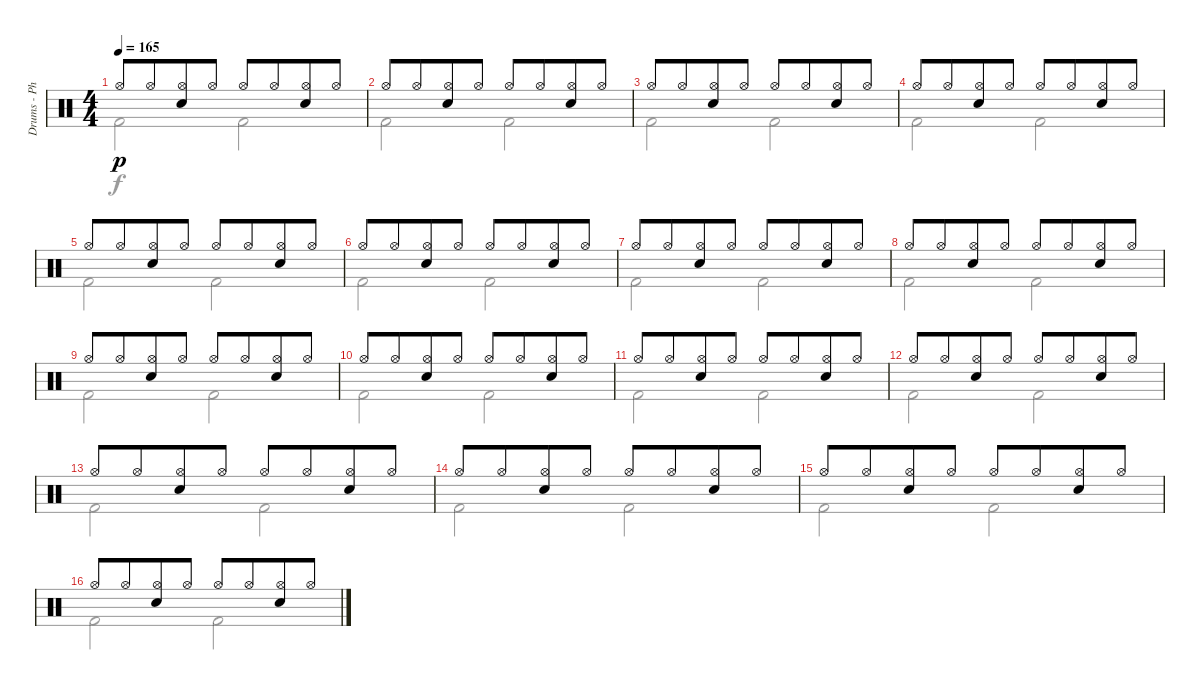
\track ("Drums - Phil Rudd" "Drums - Ph") {instrument percussion}
\staff {score}
\articulation defaults
\voice
\ts (4 4)
\tempo 165
\clef neutral
\ks c "Hi-Hat (open)".8{dy p} "Hi-Hat (open)".8{beam merge}
("Hi-Hat (open)" "Electric Snare (hit)").8 "Hi-Hat (open)".8 "Hi-Hat (open)".8 "Hi-Hat (open)".8{beam merge} ("Hi-Hat (open)" "Electric Snare (hit)").8 "Hi-Hat (open)".8 |
"Hi-Hat (open)".8 "Hi-Hat (open)".8{beam merge} ("Hi-Hat (open)" "Electric Snare (hit)").8 "Hi-Hat (open)".8 "Hi-Hat (open)".8 "Hi-Hat (open)".8{beam merge} ("Hi-Hat (open)" "Electric Snare (hit)").8 "Hi-Hat (open)".8 |
"Hi-Hat (open)".8 "Hi-Hat (open)".8{beam merge} ("Hi-Hat (open)" "Electric Snare (hit)").8 "Hi-Hat (open)".8 "Hi-Hat (open)".8 "Hi-Hat (open)".8{beam merge} ("Hi-Hat (open)" "Electric Snare (hit)").8 "Hi-Hat (open)".8 |
"Hi-Hat (open)".8 "Hi-Hat (open)".8{beam merge} ("Hi-Hat (open)" "Electric Snare (hit)").8 "Hi-Hat (open)".8 "Hi-Hat (open)".8 "Hi-Hat (open)".8{beam merge} ("Hi-Hat (open)" "Electric Snare (hit)").8 "Hi-Hat (open)".8 |
"Hi-Hat (open)".8 "Hi-Hat (open)".8{beam merge} ("Hi-Hat (open)" "Electric Snare (hit)").8 "Hi-Hat (open)".8 "Hi-Hat (open)".8 "Hi-Hat (open)".8{beam merge} ("Hi-Hat (open)" "Electric Snare (hit)").8 "Hi-Hat (open)".8 |
"Hi-Hat (open)".8 "Hi-Hat (open)".8{beam merge} ("Hi-Hat (open)" "Electric Snare (hit)").8 "Hi-Hat (open)".8 "Hi-Hat (open)".8 "Hi-Hat (open)".8{beam merge} ("Hi-Hat (open)" "Electric Snare (hit)").8 "Hi-Hat (open)".8 |
"Hi-Hat (open)".8 "Hi-Hat (open)".8{beam merge} ("Hi-Hat (open)" "Electric Snare (hit)").8 "Hi-Hat (open)".8 "Hi-Hat (open)".8 "Hi-Hat (open)".8{beam merge} ("Hi-Hat (open)" "Electric Snare (hit)").8 "Hi-Hat (open)".8 |
"Hi-Hat (open)".8 "Hi-Hat (open)".8{beam merge} ("Hi-Hat (open)" "Electric Snare (hit)").8 "Hi-Hat (open)".8 "Hi-Hat (open)".8 "Hi-Hat (open)".8{beam merge} ("Hi-Hat (open)" "Electric Snare (hit)").8 "Hi-Hat (open)".8 |
"Hi-Hat (open)".8 "Hi-Hat (open)".8{beam merge} ("Hi-Hat (open)" "Electric Snare (hit)").8 "Hi-Hat (open)".8 "Hi-Hat (open)".8 "Hi-Hat (open)".8{beam merge} ("Hi-Hat (open)" "Electric Snare (hit)").8 "Hi-Hat (open)".8 |
"Hi-Hat (open)".8 "Hi-Hat (open)".8{beam merge} ("Hi-Hat (open)" "Electric Snare (hit)").8 "Hi-Hat (open)".8 "Hi-Hat (open)".8 "Hi-Hat (open)".8{beam merge} ("Hi-Hat (open)" "Electric Snare (hit)").8 "Hi-Hat (open)".8 |
"Hi-Hat (open)".8 "Hi-Hat (open)".8{beam merge} ("Hi-Hat (open)" "Electric Snare (hit)").8 "Hi-Hat (open)".8 "Hi-Hat (open)".8 "Hi-Hat (open)".8{beam merge} ("Hi-Hat (open)" "Electric Snare (hit)").8 "Hi-Hat (open)".8 |
"Hi-Hat (open)".8 "Hi-Hat (open)".8{beam merge} ("Hi-Hat (open)" "Electric Snare (hit)").8 "Hi-Hat (open)".8 "Hi-Hat (open)".8 "Hi-Hat (open)".8{beam merge} ("Hi-Hat (open)" "Electric Snare (hit)").8 "Hi-Hat (open)".8 |
"Hi-Hat (open)".8 "Hi-Hat (open)".8{beam merge} ("Hi-Hat (open)" "Electric Snare (hit)").8 "Hi-Hat (open)".8 "Hi-Hat (open)".8 "Hi-Hat (open)".8{beam merge} ("Hi-Hat (open)" "Electric Snare (hit)").8 "Hi-Hat (open)".8 |
"Hi-Hat (open)".8 "Hi-Hat (open)".8{beam merge} ("Hi-Hat (open)" "Electric Snare (hit)").8 "Hi-Hat (open)".8 "Hi-Hat (open)".8 "Hi-Hat (open)".8{beam merge} ("Hi-Hat (open)" "Electric Snare (hit)").8 "Hi-Hat (open)".8 |
"Hi-Hat (open)".8 "Hi-Hat (open)".8{beam merge} ("Hi-Hat (open)" "Electric Snare (hit)").8 "Hi-Hat (open)".8 "Hi-Hat (open)".8 "Hi-Hat (open)".8{beam merge} ("Hi-Hat (open)" "Electric Snare (hit)").8 "Hi-Hat (open)".8 |
"Hi-Hat (open)".8 "Hi-Hat (open)".8{beam merge} ("Hi-Hat (open)" "Electric Snare (hit)").8 "Hi-Hat (open)".8 "Hi-Hat (open)".8 "Hi-Hat (open)".8{beam merge} ("Hi-Hat (open)" "Electric Snare (hit)").8 "Hi-Hat (open)".8
\voice
\clef neutral
\ottava regular
\simile none
\ks c "Kick (hit) 2".2{dy f} "Kick (hit) 2".2
|
"Kick (hit) 2".2 "Kick (hit) 2".2 |
"Kick (hit) 2".2 "Kick (hit) 2".2 |
"Kick (hit) 2".2 "Kick (hit) 2".2 |
"Kick (hit) 2".2 "Kick (hit) 2".2 |
"Kick (hit) 2".2 "Kick (hit) 2".2 |
"Kick (hit) 2".2 "Kick (hit) 2".2 |
"Kick (hit) 2".2 "Kick (hit) 2".2 |
"Kick (hit) 2".2 "Kick (hit) 2".2 |
"Kick (hit) 2".2 "Kick (hit) 2".2 |
"Kick (hit) 2".2 "Kick (hit) 2".2 |
"Kick (hit) 2".2 "Kick (hit) 2".2 |
"Kick (hit) 2".2 "Kick (hit) 2".2 |
"Kick (hit) 2".2 "Kick (hit) 2".2 |
"Kick (hit) 2".2 "Kick (hit) 2".2 |
"Kick (hit) 2".2 "Kick (hit) 2".2
